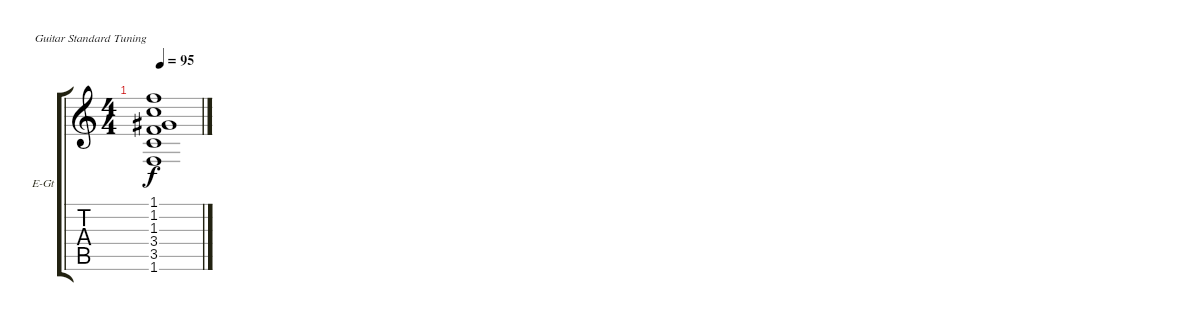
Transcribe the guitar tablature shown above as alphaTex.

\bracketExtendMode groupsimilarinstruments
\firstSystemTrackNameOrientation horizontal
\otherSystemsTrackNameOrientation horizontal
\track ("Guitare" "E-Gt") {instrument electricguitarjazz}
\staff {score tabs}
\tuning (E4 B3 G3 D3 A2 E2)
\ts (4 4)
\tempo 95
\clef g2
\ks c
(1.1{t} 1.2{t} 1.3{t} 3.4{t} 3.5{t} 1.6{t}).1{dy f}
